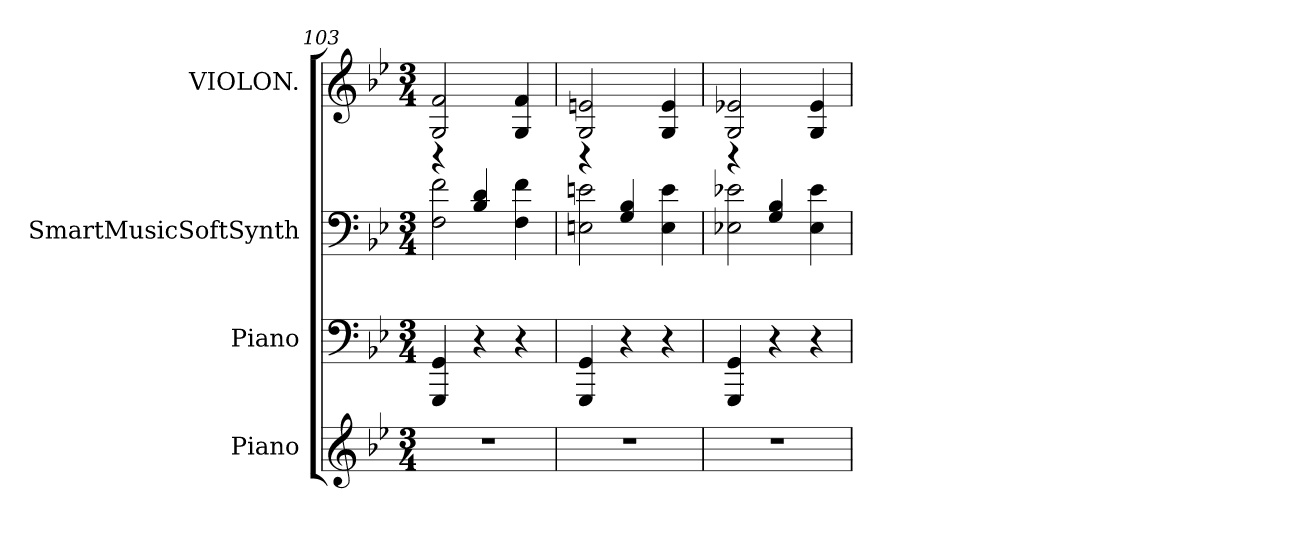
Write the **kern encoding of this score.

**kern	**kern	**kern	**kern
*part4	*part3	*part2	*part1
*staff4	*staff3	*staff2	*staff1
*I"Piano	*I"Piano	*I"SmartMusicSoftSynth	*I"VIOLON.
*I'P.	*	*	*
*clefG2	*clefF4	*clefF4	*clefG2
*k[b-e-]	*k[b-e-]	*k[b-e-]	*k[b-e-]
*B-:	*B-:	*B-:	*B-:
*M3/4	*M3/4	*M3/4	*M3/4
=103	=103	=103	=103
*	*	*^	*
2.r	4GGG/ 4GG/	4r	2F\ 2f\	2G/ 2f/
.	4r	4B-/ 4d/	.	.
.	4r	4ryy	4F\ 4f\	4G/ 4f/
=104	=104	=104	=104	=104
2.r	4GGG/ 4GG/	4r	2En\ 2en\	2G/ 2en/
.	4r	4G/ 4B-/	.	.
.	4r	4ryy	4E\ 4e\	4G/ 4e/
=105	=105	=105	=105	=105
2.r	4GGG/ 4GG/	4r	2E-X\ 2e-X\	2G/ 2e-X/
.	4r	4G/ 4B-/	.	.
.	4r	4ryy	4E-\ 4e-\	4G/ 4e-/
*	*	*v	*v	*
=	=	=	=
*-	*-	*-	*-
